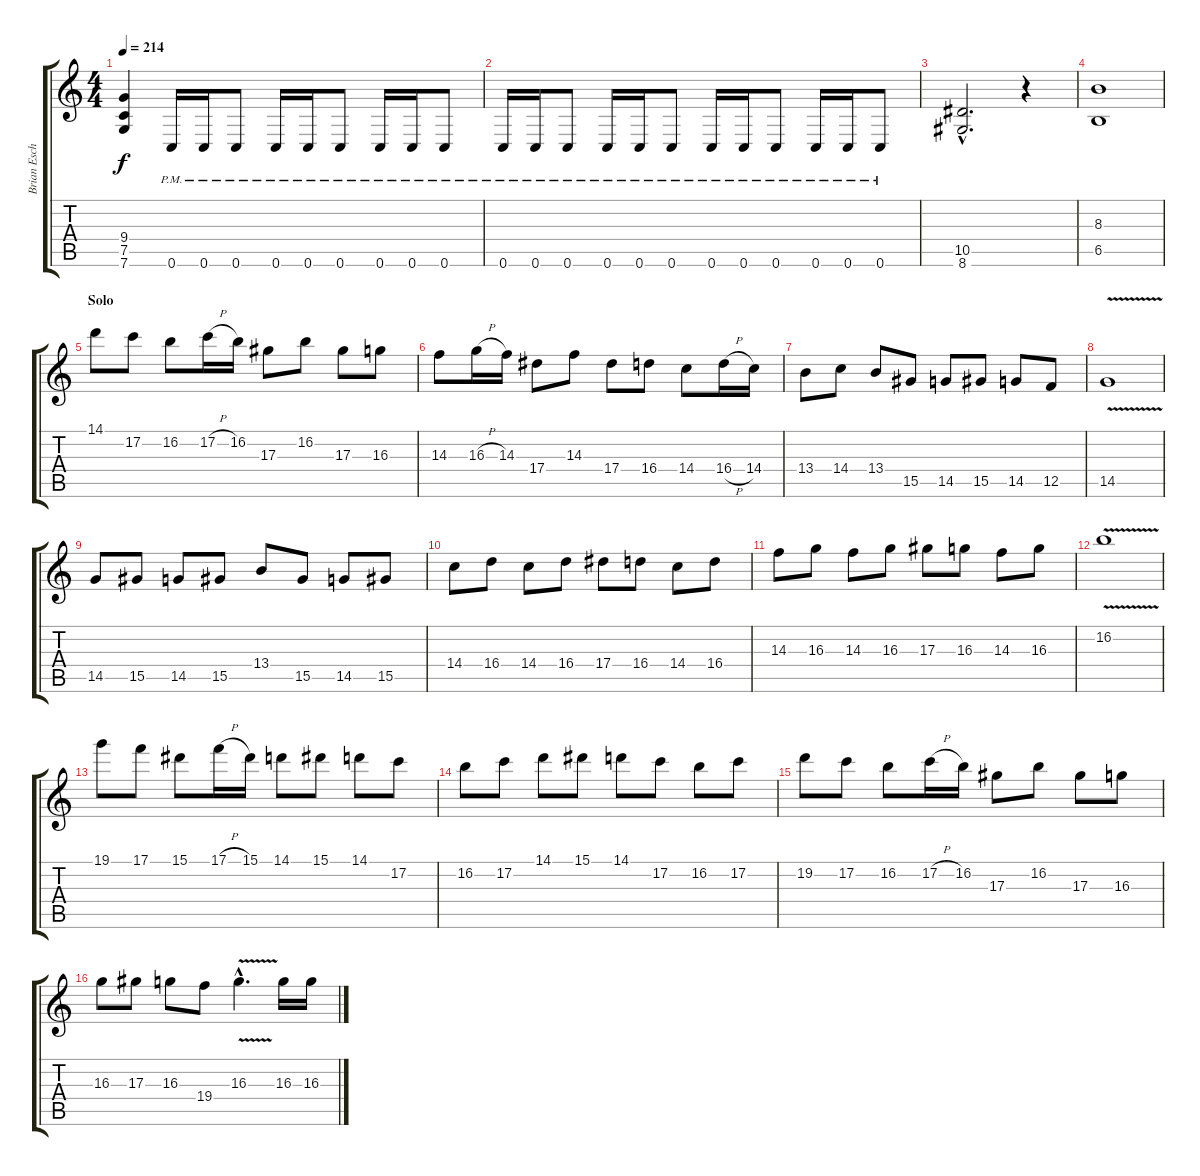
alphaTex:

\track ("Brian Eschbach (Guitar)" "Brian Esch") {instrument distortionguitar}
\staff {score tabs}
\tuning (C4 G3 Eb3 Bb2 F2 C2) {hide}
\ts (4 4)
\tempo 214
\clef g2
\ks c
(9.4 7.5 7.6).4{dy f} 0.6{pm}.16 0.6{pm}.16 0.6{pm}.8 0.6{pm}.16 0.6{pm}.16 0.6{pm}.8 0.6{pm}.16 0.6{pm}.16 0.6{pm}.8 |
0.6{pm}.16 0.6{pm}.16 0.6{pm}.8 0.6{pm}.16 0.6{pm}.16 0.6{pm}.8 0.6{pm}.16 0.6{pm}.16 0.6{pm}.8 0.6{pm}.16 0.6{pm}.16 0.6{pm}.8 |
(10.5{hac} 8.6{hac}).2{d} r.4 |
(8.3 6.5).1 |
\section ("" "Solo")
14.1.8{balance 8} 17.2.8 16.2.8 17.2{h}.16 16.2.16 17.3.8 16.2.8 17.3.8 16.3.8 |
14.3.8 16.3{h}.16 14.3.16 17.4.8 14.3.8 17.4.8 16.4.8 14.4.8 16.4{h}.16 14.4.16 |
13.4.8 14.4.8 13.4.8 15.5.8 14.5.8 15.5.8 14.5.8 12.5.8 |
14.5{v}.1 |
14.5.8 15.5.8 14.5.8 15.5.8 13.4.8 15.5.8 14.5.8 15.5.8 |
14.4.8 16.4.8 14.4.8 16.4.8 17.4.8 16.4.8 14.4.8 16.4.8 |
14.3.8 16.3.8 14.3.8 16.3.8 17.3.8 16.3.8 14.3.8 16.3.8 |
16.2{v}.1 |
19.1.8 17.1.8 15.1.8 17.1{h}.16 15.1.16 14.1.8 15.1.8 14.1.8 17.2.8 |
16.2.8 17.2.8 14.1.8 15.1.8 14.1.8 17.2.8 16.2.8 17.2.8 |
19.2.8 17.2.8 16.2.8 17.2{h}.16 16.2.16 17.3.8 16.2.8 17.3.8 16.3.8 |
16.3.8 17.3.8 16.3.8 19.4.8 16.3{v hac}.4{d} 16.3.16 16.3.16
